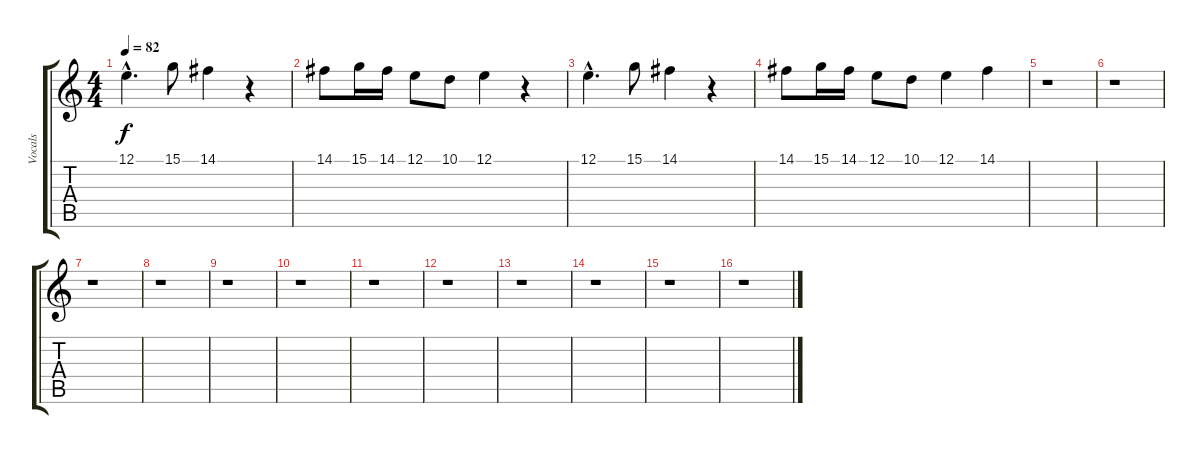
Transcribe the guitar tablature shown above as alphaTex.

\track ("Vocals" "Vocals") {instrument cello}
\staff {score tabs}
\tuning (E4 B3 G3 D3 A2 E2) {hide}
\ts (4 4)
\tempo 82
\clef g2
\ks c
12.1{hac}.4{d dy f} 15.1.8 14.1.4 r.4 |
14.1.8 15.1.16 14.1.16 12.1.8 10.1.8 12.1.4 r.4 |
12.1{hac}.4{d} 15.1.8 14.1.4 r.4 |
14.1.8 15.1.16 14.1.16 12.1.8 10.1.8 12.1.4 14.1.4 |
r.1 |
r.1 |
r.1 |
r.1 |
r.1 |
r.1 |
r.1 |
r.1 |
r.1 |
r.1 |
r.1 |
r.1
